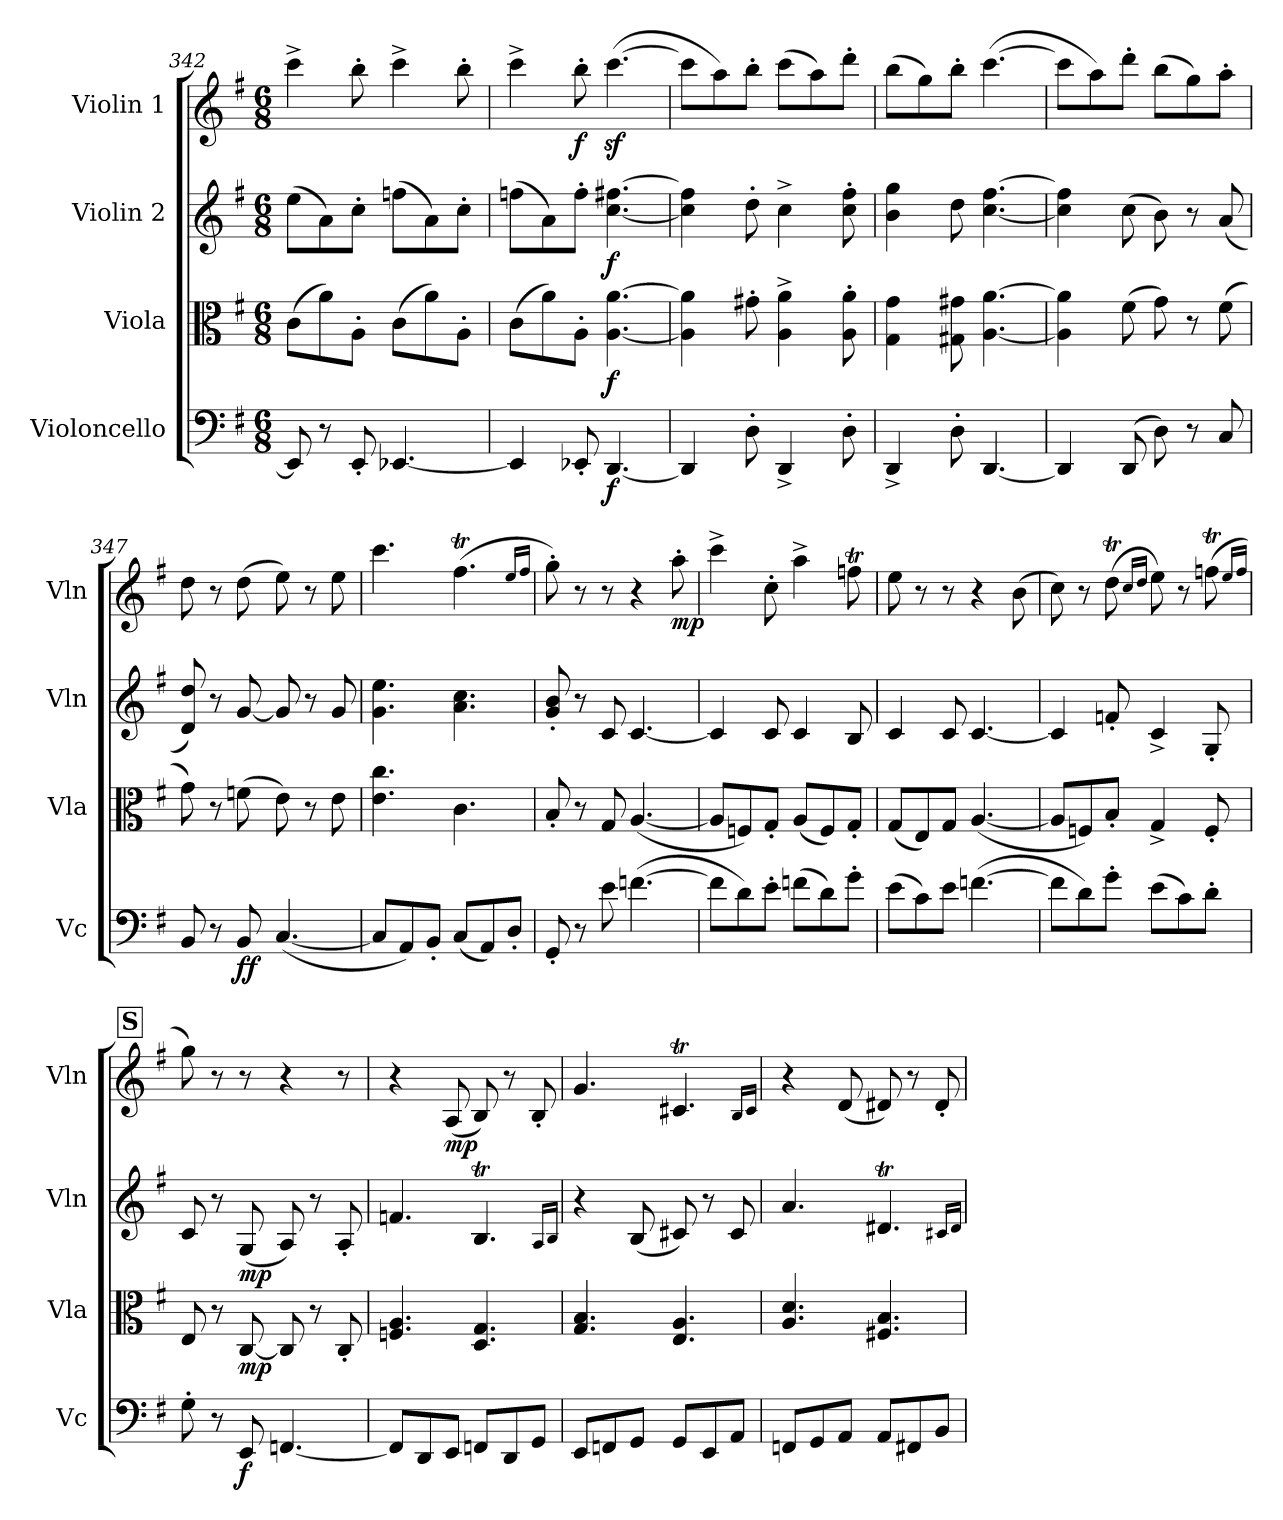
**kern	**dynam	**kern	**dynam	**kern	**dynam	**kern	**dynam
*part4	*part4	*part3	*part3	*part2	*part2	*part1	*part1
*staff4	*staff4	*staff3	*staff3	*staff2	*staff2	*staff1	*staff1
*I"Violoncello	*	*I"Viola	*	*I"Violin 2	*	*I"Violin 1	*
*I'Vc	*	*I'Vla	*	*I'Vln	*	*I'Vln	*
*clefF4	*	*clefC3	*	*clefG2	*	*clefG2	*
*k[f#]	*	*k[f#]	*	*k[f#]	*	*k[f#]	*
*M6/8	*	*M6/8	*	*M6/8	*	*M6/8	*
=342	=342	=342	=342	=342	=342	=342	=342
8EE/]	.	(8c\L	.	(8ee\L	.	4ccc^\	.
8r	.	8a\)	.	8a\)	.	.	.
8EE'/	.	8A'\J	.	8cc'\J	.	8bb'\	.
[<4.EE-X/	.	(8c\L	.	(8ffn\L	.	4ccc^\	.
.	.	8a\)	.	8a\)	.	.	.
.	.	8A'\J	.	8cc'\J	.	8bb'\	.
=343	=343	=343	=343	=343	=343	=343	=343
4EE-/]	.	(8c\L	.	(8ffn\L	.	4ccc^\	.
.	.	8a\)	.	8a\)	.	.	.
!	!	!	!	!	!	!	!LO:DY:b
8EE-X'/	.	8A'\J	.	8ff'\J	.	8bb'\	f
!	!LO:DY:b	!	!LO:DY:b	!	!LO:DY:b	!	!
[<4.DD/	f	[4.A\ [4.a\	f	[<4.cc\ [>4.ff#X\	f	([>4.cccz<\	.
=344	=344	=344	=344	=344	=344	=344	=344
4DD/]	.	4A\] 4a\]	.	4cc\] 4ff#\]	.	8ccc\L]	.
.	.	.	.	.	.	8aa\)	.
8D'\	.	8g#X'\	.	8dd'\	.	8bb'\J	.
4DD^/	.	4A\^ 4a\^	.	4cc^\	.	(8ccc\L	.
.	.	.	.	.	.	8aa\)	.
8D'\	.	8A\' 8a\'	.	8cc\' 8ff#\'	.	8ddd'\J	.
=345	=345	=345	=345	=345	=345	=345	=345
4DD^/	.	4G\ 4g\	.	4b\ 4gg\	.	(8bb\L	.
.	.	.	.	.	.	8gg\)	.
8D'\	.	8G#X\ 8g#X\	.	8dd\	.	8bb'\J	.
[<4.DD/	.	[<4.A\ [>4.a\	.	[<4.cc\ [>4.ff#\	.	([>4.ccc\	.
=346	=346	=346	=346	=346	=346	=346	=346
4DD/]	.	4A\] 4a\]	.	4cc\] 4ff#\]	.	8ccc\L]	.
.	.	.	.	.	.	8aa\)	.
(8DD/	.	(8f#\	.	(8cc\	.	8ddd'\J	.
8D\)	.	8g\)	.	8b\)	.	(8bb\L	.
8r	.	8r	.	8r	.	8gg\)	.
8C/	.	(8f#\	.	(8a/	.	8aa'\J	.
!!LO:LB:g=z
=347	=347	=347	=347	=347	=347	=347	=347
8BB/	.	8g\)	.	8d/ 8dd/)	.	8dd\	.
8r	.	8r	.	8r	.	8r	.
!	!LO:DY:b	!	!	!	!	!	!
8BB/	ff	(8fn\	.	[<8g/	.	(8dd\	.
([4.C/	.	8e\)	.	8g/]	.	8ee\)	.
.	.	8r	.	8r	.	8r	.
.	.	8e\	.	8g/	.	8ee\	.
=348	=348	=348	=348	=348	=348	=348	=348
8C/L]	.	4.e\ 4.cc\	.	4.g\ 4.ee\	.	4.ccc\	.
8AA/)	.	.	.	.	.	.	.
8BB'/J	.	.	.	.	.	.	.
(8C/L	.	4.c\	.	4.a\ 4.cc\	.	(4.ff#t\	.
8AA/)	.	.	.	.	.	.	.
8D'/J	.	.	.	.	.	.	.
.	.	.	.	.	.	16qee/LL	.
.	.	.	.	.	.	16qff#/JJ	.
=349	=349	=349	=349	=349	=349	=349	=349
8GG'/	.	8B'/	.	8g/' 8b/'	.	8gg'\)	.
8r	.	8r	.	8r	.	8r	.
8e\	.	8G/	.	8c/	.	8r	.
([>4.fn\	.	([<4.A/	.	[<4.c/	.	4r	.
!	!	!	!	!	!	!	!LO:DY:b
.	.	.	.	.	.	8aa'\	mp
=350	=350	=350	=350	=350	=350	=350	=350
8f\L]	.	8A/L]	.	4c/]	.	4ccc^\	.
8d\)	.	8Fn/)	.	.	.	.	.
8e'\J	.	8G'/J	.	8c/	.	8cc'\	.
(8fn\L	.	(8A/L	.	4c/	.	4aa^\	.
8d\)	.	8F/)	.	.	.	.	.
8g'\J	.	8G'/J	.	8B/	.	8ffnT\	.
=351	=351	=351	=351	=351	=351	=351	=351
(8e\L	.	(8G/L	.	4c/	.	8ee\	.
8c\)	.	8E/)	.	.	.	8r	.
8e\J	.	8G/J	.	8c/	.	8r	.
([>4.fn\	.	([<4.A/	.	[<4.c/	.	4r	.
.	.	.	.	.	.	(8b\	.
!!LO:LB:g=z
=352	=352	=352	=352	=352	=352	=352	=352
8f\L]	.	8A/L]	.	4c/]	.	8cc\)	.
8d\)	.	8Fn/)	.	.	.	8r	.
8g'\J	.	8B'/J	.	8fn'/	.	(8ddT\	.
.	.	.	.	.	.	16qcc/LL	.
.	.	.	.	.	.	16qdd/JJ	.
(8e\L	.	4G^/	.	4c^/	.	8ee\)	.
8c\)	.	.	.	.	.	8r	.
8d'\J	.	8F'/	.	8G'/	.	(8ffnT\	.
.	.	.	.	.	.	16qee/LL	.
.	.	.	.	.	.	16qff/JJ	.
!!LO:REH:place=s1:a:B:cj:fs=14:t=S
=353	=353	=353	=353	=353	=353	=353	=353
8G'\	.	8E/	.	8c/	.	8gg\)	.
8r	.	8r	.	8r	.	8r	.
!	!LO:DY:b	!	!LO:DY:b	!	!LO:DY:b	!	!
8EE/	f	[8C/	mp	(8G/	mp	8r	.
[<4.FFn/	.	8C/]	.	8A/)	.	4r	.
.	.	8r	.	8r	.	.	.
.	.	8C'/	.	8A'/	.	8r	.
=354	=354	=354	=354	=354	=354	=354	=354
8FF/L]	.	4.Fn/ 4.A/	.	4.fn/	.	4r	.
8DD/	.	.	.	.	.	.	.
!	!	!	!	!	!	!	!LO:DY:b
8EE/J	.	.	.	.	.	(8A/	mp
8FFn/L	.	4.D/ 4.G/	.	4.Bt/	.	8B/)	.
8DD/	.	.	.	.	.	8r	.
8GG/J	.	.	.	.	.	8B'/	.
.	.	.	.	16qA/LL	.	.	.
.	.	.	.	16qB/JJ	.	.	.
=355	=355	=355	=355	=355	=355	=355	=355
8EE/L	.	4.G/ 4.B/	.	4r	.	4.g/	.
8FFn/	.	.	.	.	.	.	.
8GG/J	.	.	.	(8B/	.	.	.
8GG/L	.	4.E/ 4.A/	.	8c#X/)	.	4.c#Xt/	.
8EE/	.	.	.	8r	.	.	.
8AA/J	.	.	.	8c#/	.	.	.
.	.	.	.	.	.	16qB/LL	.
.	.	.	.	.	.	16qc#/JJ	.
=356	=356	=356	=356	=356	=356	=356	=356
8FFn/L	.	4.A/ 4.d/	.	4.a/	.	4r	.
8GG/	.	.	.	.	.	.	.
8AA/J	.	.	.	.	.	(8d/	.
8AA/L	.	4.F#X/ 4.B/	.	4.d#Xt/	.	8d#X/)	.
8FF#X/	.	.	.	.	.	8r	.
8BB/J	.	.	.	.	.	8d#'/	.
.	.	.	.	16qc#X/LL	.	.	.
.	.	.	.	16qd#/JJ	.	.	.
=	=	=	=	=	=	=	=
*-	*-	*-	*-	*-	*-	*-	*-
